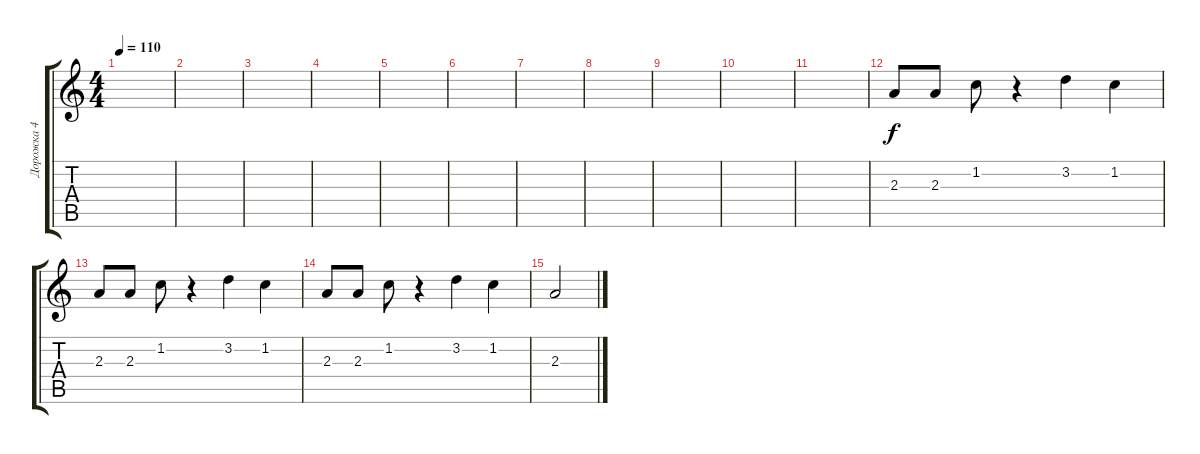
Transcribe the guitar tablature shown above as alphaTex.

\track ("Дорожка 4" "Дорожка 4") {instrument overdrivenguitar}
\staff {score tabs}
\tuning (E4 B3 G3 D3 A2 E2) {hide}
\ts (4 4)
\tempo 110
\clef g2
\ks c
|
|
|
|
|
|
|
|
|
|
|
2.3.8 2.3.8 1.2.8 r.4 3.2.4 1.2.4 |
2.3.8 2.3.8 1.2.8 r.4 3.2.4 1.2.4 |
2.3.8 2.3.8 1.2.8 r.4 3.2.4 1.2.4 |
2.3.2
